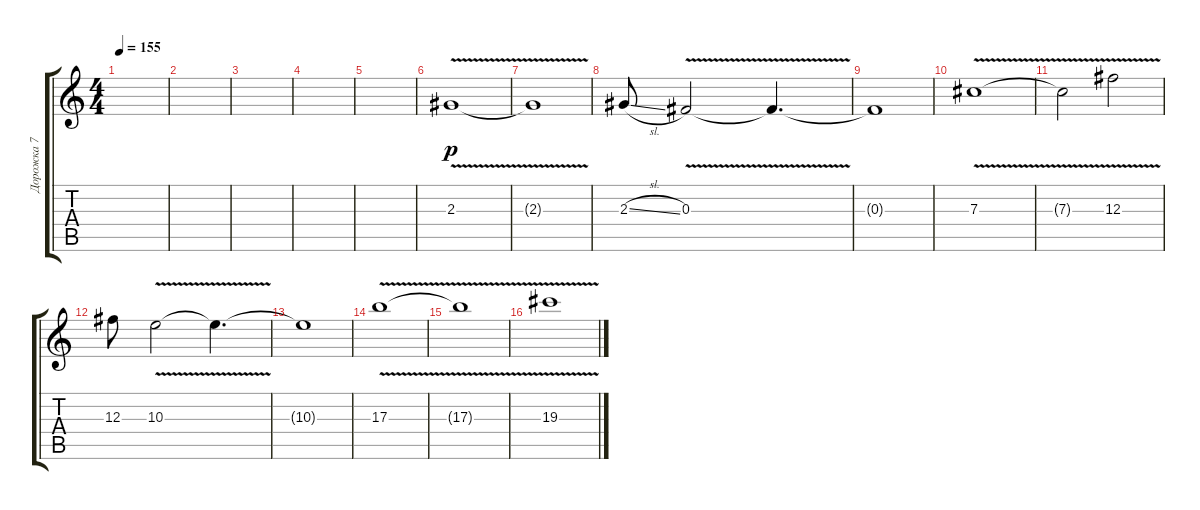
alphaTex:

\track ("Дорожка 7" "Дорожка 7") {instrument distortionguitar}
\staff {score tabs}
\tuning (Eb4 Bb3 Gb3 Db3 Ab2 Eb2) {hide}
\ts (4 4)
\tempo 155
\clef g2
\ks c
|
|
|
|
|
2.3{v}.1{dy p} |
2.3{t}.1 |
2.3{sl}.8 0.3{v}.2 0.3{t}.4{d} |
0.3{t}.1 |
7.3{v}.1 |
7.3{t}.2 12.3{v}.2 |
12.3.8 10.3{v}.2 10.3{t}.4{d} |
10.3{t}.1 |
17.3{v}.1 |
17.3{t}.1 |
19.3{v}.1
